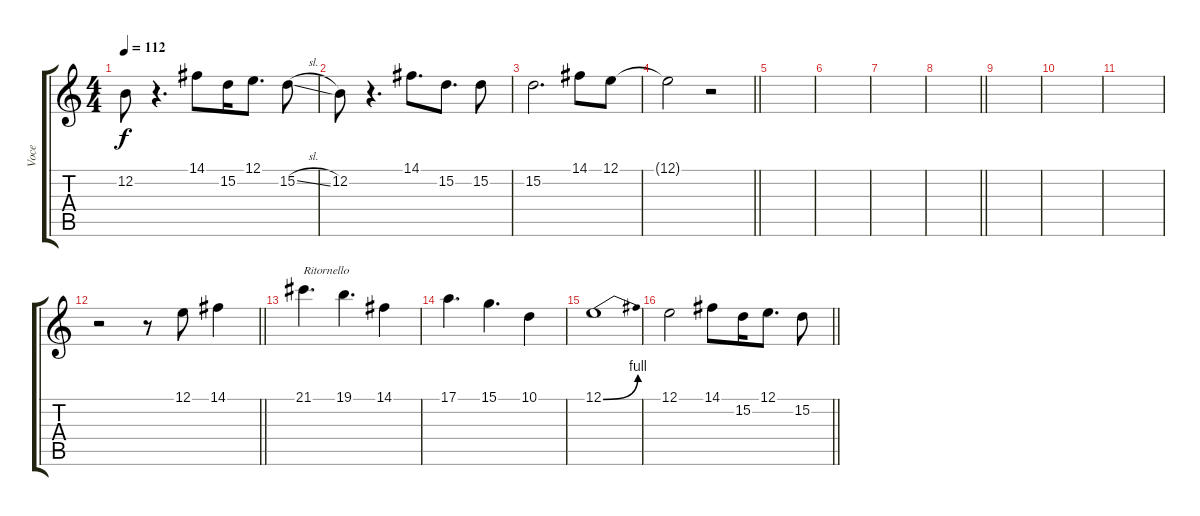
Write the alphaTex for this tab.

\track ("Voce" "Voce") {instrument lead1square}
\staff {score tabs}
\tuning (E4 B3 G3 D3 A2 E2) {hide}
\ts (4 4)
\tempo 112
\clef g2
\ks c
12.2.8{dy f} r.4{d} 14.1.8 15.2.16 12.1.8{d} 15.2{sl}.8 |
12.2.8 r.4{d} 14.1.8{d} 15.2.8{d} 15.2.8 |
15.2.2{d} 14.1.8 12.1.8 |
\barLineRight lightlight
12.1{t}.2 r.2 |
|
|
|
\barLineRight lightlight
|
|
|
|
\barLineRight lightlight
r.2 r.8 12.1.8 14.1.4 |
21.1.4{d txt "Ritornello"} 19.1.4{d} 14.1.4 |
17.1.4{d} 15.1.4{d} 10.1.4 |
12.1{be (bend 0 0 60 4)}.1 |
\barLineRight lightlight
12.1.2 14.1.8 15.2.16 12.1.8{d} 15.2{sl}.8
